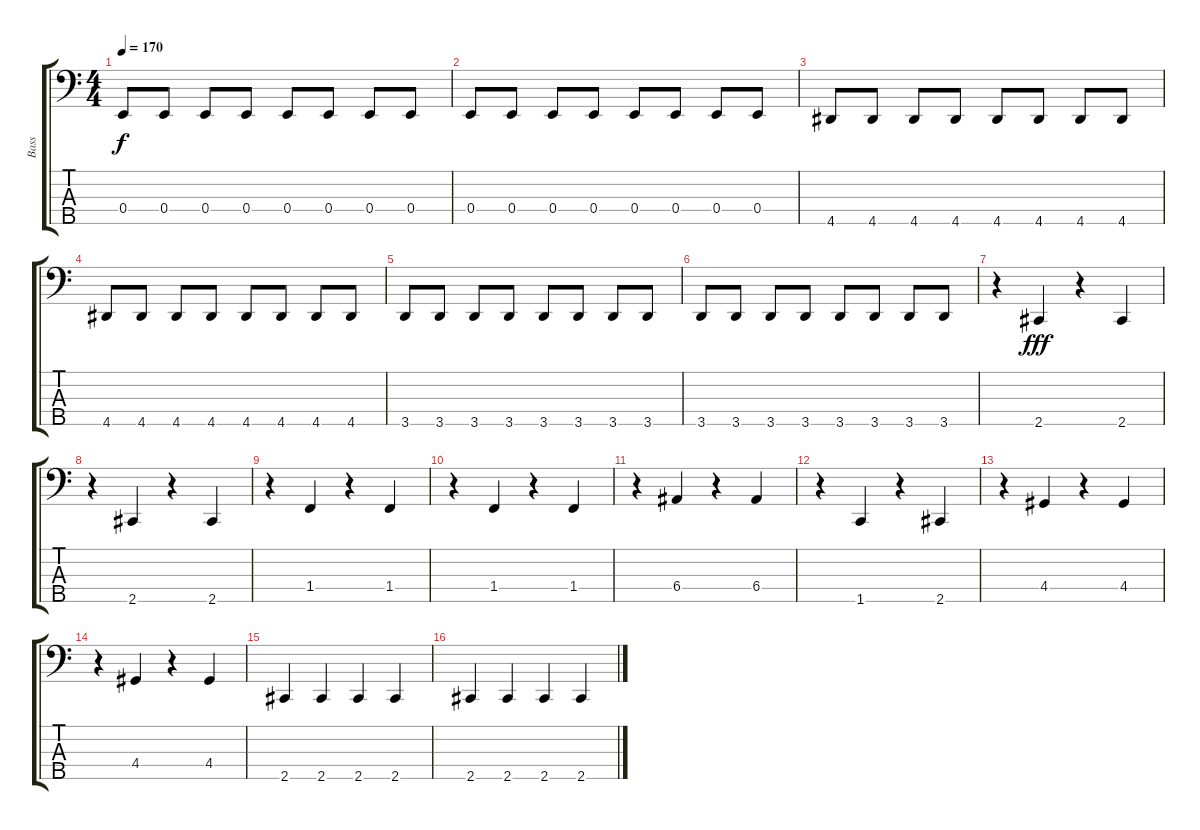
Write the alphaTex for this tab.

\track ("Bass" "Bass") {instrument electricbassfinger}
\staff {score tabs}
\tuning (G2 D2 A1 E1 B0) {hide}
\ts (4 4)
\tempo 170
\clef f4
\ks c
0.4.8{dy f} 0.4.8 0.4.8 0.4.8 0.4.8 0.4.8 0.4.8 0.4.8 |
0.4.8 0.4.8 0.4.8 0.4.8 0.4.8 0.4.8 0.4.8 0.4.8 |
4.5.8 4.5.8 4.5.8 4.5.8 4.5.8 4.5.8 4.5.8 4.5.8 |
4.5.8 4.5.8 4.5.8 4.5.8 4.5.8 4.5.8 4.5.8 4.5.8 |
3.5.8 3.5.8 3.5.8 3.5.8 3.5.8 3.5.8 3.5.8 3.5.8 |
3.5.8 3.5.8 3.5.8 3.5.8 3.5.8 3.5.8 3.5.8 3.5.8 |
r.4 2.5.4{dy fff} r.4 2.5.4 |
r.4 2.5.4 r.4 2.5.4 |
r.4 1.4.4 r.4 1.4.4 |
r.4 1.4.4 r.4 1.4.4 |
r.4 6.4.4 r.4 6.4.4 |
r.4 1.5.4 r.4 2.5.4 |
r.4 4.4.4 r.4 4.4.4 |
r.4 4.4.4 r.4 4.4.4 |
2.5.4 2.5.4 2.5.4 2.5.4 |
2.5.4 2.5.4 2.5.4 2.5.4
